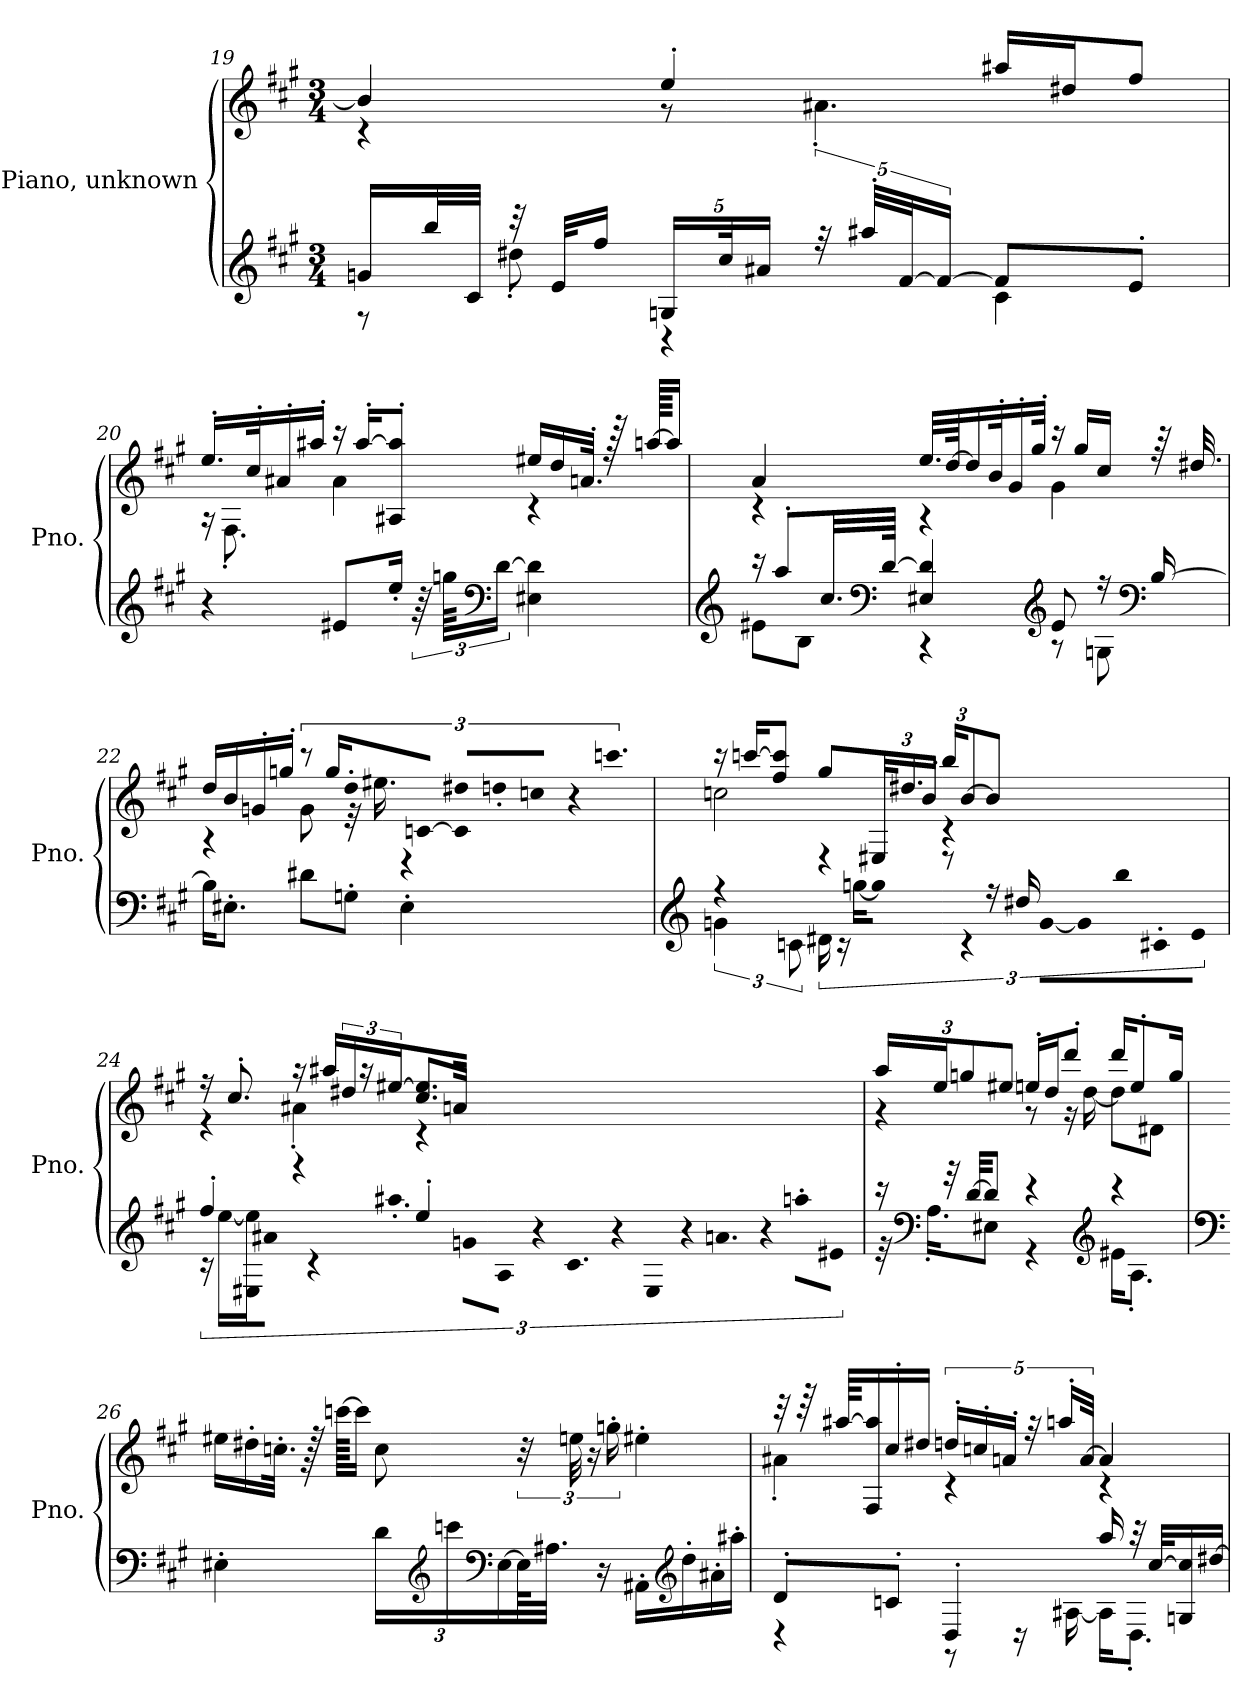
**kern	**kern
*part1	*part1
*staff2	*staff1
*I"Piano, unknown	*
*I'Pno.	*
*clefG2	*clefG2
*k[f#c#g#]	*k[f#c#g#]
*M3/4	*M3/4
=19	=19
*^	*^
16gn/LL	8r	4b/]	4r
32bb/L	.	.	.
32c#/JJJ	.	.	.
32r	8dd#X'\	.	.
32e/KLL	.	.	.
16ff#/JJ	.	.	.
20Gn/LL	4r	4ee'/	8r
40cc#/K	.	.	.
20a#X/JJ	.	.	.
40r	.	.	4.a#X'\
40aa#X'/LLL	.	.	.
[40f#/J	.	.	.
20f#/JJ_	.	.	.
8f#/L]	4c#\	16aa#X/LL	.
.	.	16dd#X/J	.
8e'/J	.	8ff#/J	.
*v	*v	*	*
!!LO:LB:g=z	!!
=20	=20	=20
4r	16.ee'/LL	16r
.	.	8.F#'\
.	32cc#'/K	.
.	16a#X'/	.
.	16aa#X'/JJ	.
8e#X/L	16r	4a#\
.	[16aa#'/KL	.
16ee'/Jk	8A#X/' 8aa#/]'J	.
96r	.	.
96ggn\KKLL	.	.
*clefF4	*	*
[24d\JJ	.	.
4E#X\ 4d\]	16ee#X/LL	4r
.	16dd/	.
.	32.an'/JJk	.
.	128r	.
.	[128aan/KKKLL	.
.	16aa/JJ]	.
!!LO:PB:g=z	!!
=21	=21	=21
*clefG2	*	*
*^	*	*
16r	8e#X\L	4a/	4r
8aa'/L	.	.	.
.	8B\J	.	.
32.cc#/LL	.	.	.
*clefF4	*	*	*
[64d/JJJk	.	.	.
4E#X/ 4d/]	4r	32.ee/LLL	4r
.	.	[64dd/JK	.
.	.	16dd/]	.
.	.	32b'/K	.
.	.	16g#'/	.
.	.	32gg#'/JJk	.
*clefG2	*	*	*
8e#/	8r	16r	4g#\
.	.	16gg#/LL	.
16r	8Gn\	16cc#/JJ	.
*clefF4	*	*	*
[16B/	.	64r	.
.	.	32.dd#X/	.
*v	*v	*	*
!!LO:LB:g=z	!!
=22	=22	=22
16B\KL]	16dd/LL	4r
8.E#X'\J	16b/	.
.	16gn'/	.
.	16ggn'/JJ	.
8d#X\L	12r	8g\
.	24gg/LL	.
8Gn'\J	16dd'/	32r
.	.	16.ee#X\
.	[16cn/JJ	.
4E#'\	32c/] 32dd#X/KLL	4r
.	16ddn'/	.
.	32ccn/JJk	.
.	32r	.
.	16.cccn/	.
!!LO:LB:g=z	!!
=23	=23	=23
*clefG2	*	*
*^	*	*
4r	6gn\	16r	2ccn\
.	.	[16cccn/KL	.
.	.	8ff#/ 8ccc/]J	.
.	12cn\	.	.
4r	24d#X\	8gg#/L	.
.	24r	.	.
.	[24ggn\KL	.	.
*	*	*Xbrackettup	*
.	8gg\J]	48E#X/KL	.
.	.	24.dd#X/	.
.	.	24b'/JJ	.
8r	16r	24bb/KL	4r
.	.	[12b/	.
.	[16g\LL	.	.
16r	64g\LL]	8b/J]	.
.	64bb\JJ	.	.
.	16c#X'\	.	.
16dd#X/	.	.	.
.	32e\JJk	.	.
!!LO:LB:g=z	!!
=24	=24	=24	=24
4ff#'/	24r	16r	4r
.	[24ee\LL	.	.
.	.	8.cc#'/	.
.	24E#X\ 24ee\]	.	.
.	16a#X\JJ	.	.
.	64r	.	.
.	32.aa#X'\	.	.
4r	8gn\L	16r	4a#X'\
.	.	16aa#X/LL	.
*	*	*brackettup	*
.	16A\Jk	24dd#X/JJ	.
.	.	24r	.
.	64r	.	.
.	32.c#\	.	.
.	.	[24ee#X/	.
4ee'/	32r	8.cc#/ 8.ee#/]L	4r
.	32E#\	.	.
.	128r	.	.
.	64.an\	.	.
.	32r	.	.
.	16aan'\LL	.	.
.	16e#X\JJ	16an/Jk	.
!!LO:LB:g=z	!!
=25	=25	=25	=25
*	*	*Xbrackettup	*
16r	32r	24aa/LL	4r
*clefF4	*	*	*
.	16.A'\KL	.	.
.	.	24ee/J	.
32r	.	.	.
.	.	12ggn/	.
[32d/KKL	.	.	.
8d/J]	8E#X\J	.	.
.	.	12ee#X/J	.
4r	4r	16een'/LL	8r
.	.	16dd/J	.
.	.	8ddd'/J	16r
.	.	.	[16dd\
*clefG2	*	*	*
4r	16e#X\KL	16ddd/KL	8dd\L]
.	8.A'\J	8ee'/	.
.	.	.	8d#X\J
.	.	16gg/Jk	.
*v	*v	*	*
*	*v	*v
!!LO:LB:g=z
=26	=26
*clefF4	*
4E#X'\	16ee#X\LL
.	16dd#X'\
.	32.ccn'\JJk
.	128r
.	[128cccn\KKKLL
.	16ccc\JJ]
*Xbrackettup	*
24d\LL	8cc\
*clefG2	*
24cccn\	.
*clefF4	*
[24E#\	.
*	*brackettup
64E#\KL]	48r
32.A#X\JJJ	.
.	48een\
.	24r
16r	.
.	24ggn'\
16AA#X'\LL	4ee#X'\
*clefG2	*
16dd'\	.
16a#X'\	.
16aa#X'\JJ	.
!!LO:PB:g=z
=27	=27
*^	*^
8d'/L	4r	32r	4a#X'\
.	.	64r	.
.	.	[64aa#X/KKLL	.
.	.	16F#/ 16aa#/]	.
8cn'/J	.	16cc#'/	.
.	.	16dd#X/JJ	.
4D'/	8r	20ddn'/LL	4r
.	.	20ccn'/	.
.	.	20an'/JJ	.
.	16r	.	.
.	.	40r	.
.	.	20aan'/LL	.
.	[16A#X\	.	.
.	.	[40a/JJk	.
16aa/	16A#\KL]	4a/]	4r
32r	8.D'\J	.	.
[32cc#/KLL	.	.	.
16Gn/ 16cc#/]	.	.	.
[16dd#X/JJ	.	.	.
*v	*v	*	*
*	*v	*v
=	=
*-	*-
